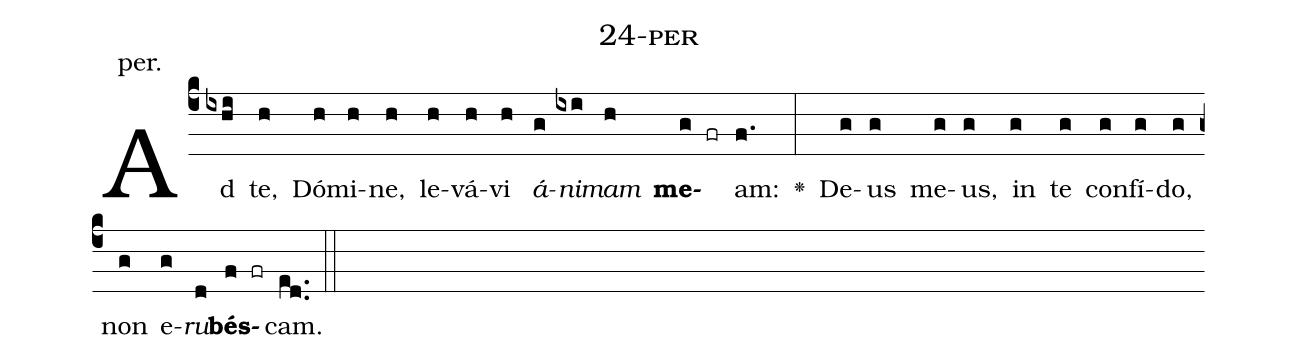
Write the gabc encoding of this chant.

name: 24-per;
annotation: per.;
%%
(c4)Ad(ixhi) te,(h) Dó(h)mi(h)ne,(h) le(h)vá(h)vi(h) <i>á</i>(g)<i>ni</i>(ixi)<i>mam</i>(h) <b>me</b>(g fr)am:(f.) <v>\greheightstar</v>(:) De(g)us(g) me(g)us,(g) in(g) te(g) con(g)fí(g)do,(g) non(g) e(g)<i>ru</i>(d)<b>bés</b>(f fr)cam.(ed..) (::)


%E(g) u(g) o(g) u(d) a(f) e.(ed..) (::)
